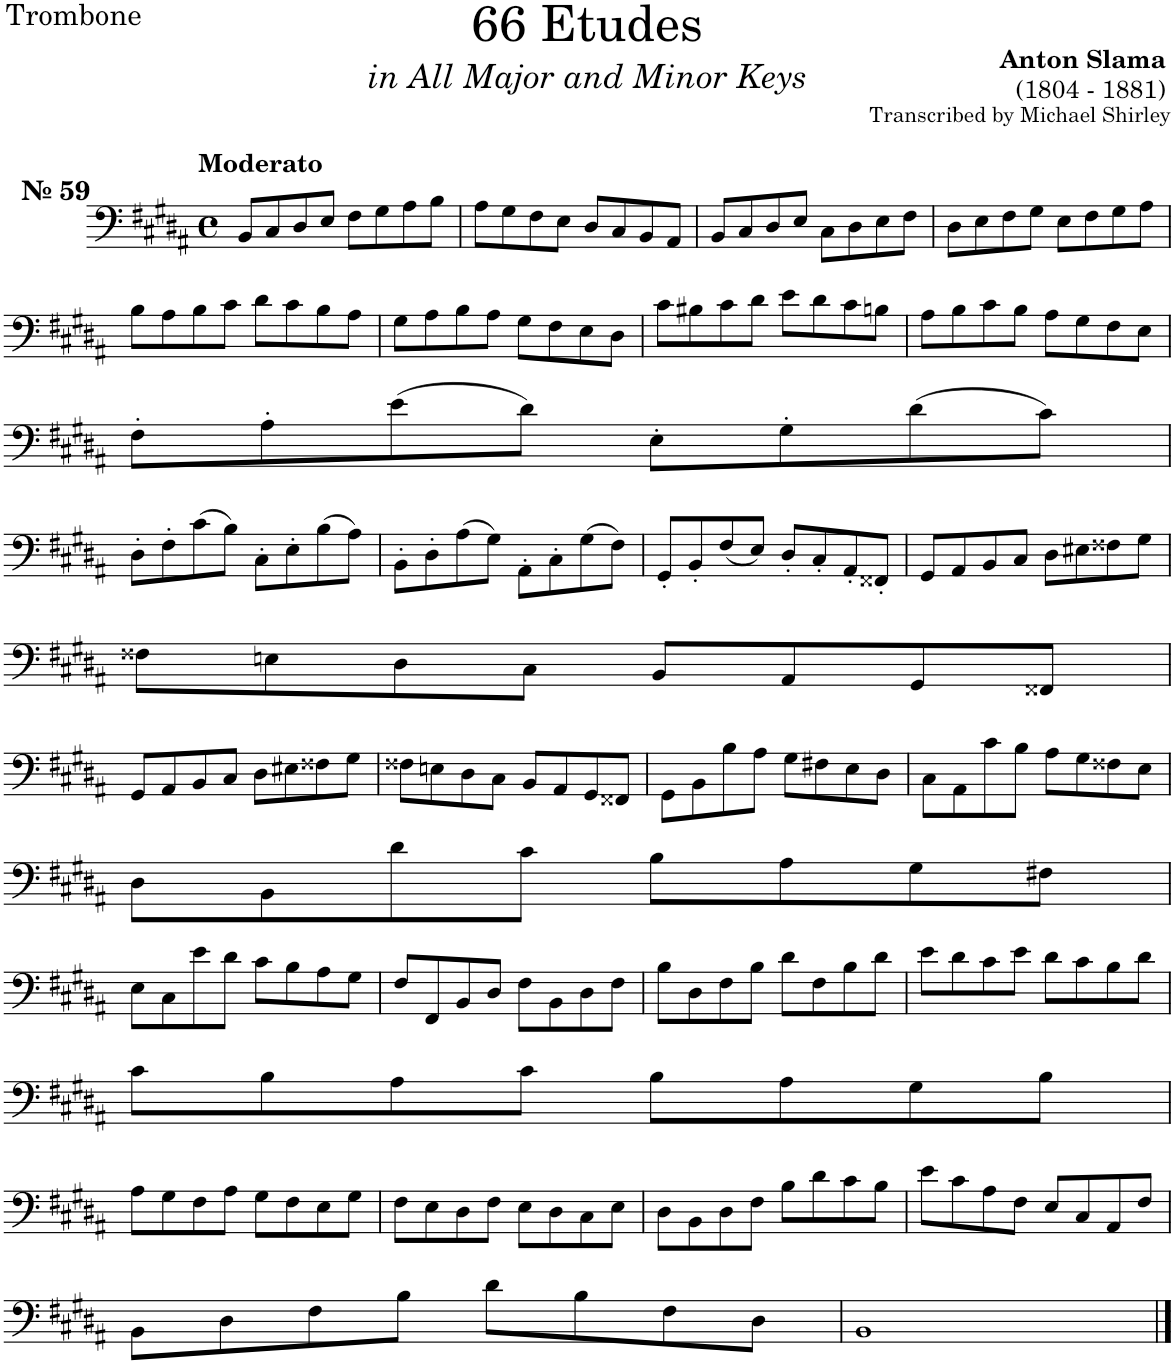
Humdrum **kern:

**kern
*part1
*staff1
*I"Trombone
*I'Tbn.
*clefF4
*k[f#c#g#d#a#]
*M4/4
*met(c)
=1
!LO:TX:a:B:t=Moderato
!LO:TX:a:B:t=№ 59
8BB/L
8C#/
8D#/
8E/J
8F#\L
8G#\
8A#\
8B\J
=2
8A#\L
8G#\
8F#\
8E\J
8D#/L
8C#/
8BB/
8AA#/J
=3
8BB/L
8C#/
8D#/
8E/J
8C#\L
8D#\
8E\
8F#\J
=4
8D#\L
8E\
8F#\
8G#\J
8E\L
8F#\
8G#\
8A#\J
!!LO:LB:g=z
=5
8B\L
8A#\
8B\
8c#\J
8d#\L
8c#\
8B\
8A#\J
=6
8G#\L
8A#\
8B\
8A#\J
8G#\L
8F#\
8E\
8D#\J
=7
8c#\L
8B#X\
8c#\
8d#\J
8e\L
8d#\
8c#\
8Bn\J
=8
8A#\L
8B\
8c#\
8B\J
8A#\L
8G#\
8F#\
8E\J
!!LO:LB:g=z
=9
8F#'\L
8A#'\
(>8e\
8d#\J)
8E'\L
8G#'\
(>8d#\
8c#\J)
!!LO:LB:g=z
=10
8D#'\L
8F#'\
(>8c#\
8B\J)
8C#'\L
8E'\
(>8B\
8A#\J)
=11
8BB'\L
8D#'\
(>8A#\
8G#\J)
8AA#'\L
8C#'\
(>8G#\
8F#\J)
=12
8GG#'/L
8BB'/
(8F#/
8E/J)
8D#'/L
8C#'/
8AA#'/
8FF##X'/J
=13
8GG#/L
8AA#/
8BB/
8C#/J
8D#\L
8E#X\
8F##X\
8G#\J
!!LO:LB:g=z
=14
8F##X\L
8En\
8D#\
8C#\J
8BB/L
8AA#/
8GG#/
8FF##X/J
!!LO:LB:g=z
=15
8GG#/L
8AA#/
8BB/
8C#/J
8D#\L
8E#X\
8F##X\
8G#\J
=16
8F##X\L
8En\
8D#\
8C#\J
8BB/L
8AA#/
8GG#/
8FF##X/J
=17
8GG#\L
8BB\
8B\
8A#\J
8G#\L
8F#X\
8E\
8D#\J
=18
8C#\L
8AA#\
8c#\
8B\J
8A#\L
8G#\
8F##X\
8E\J
!!LO:LB:g=z
=19
8D#\L
8BB\
8d#\
8c#\J
8B\L
8A#\
8G#\
8F#X\J
!!LO:LB:g=z
=20
8E\L
8C#\
8e\
8d#\J
8c#\L
8B\
8A#\
8G#\J
=21
8F#/L
8FF#/
8BB/
8D#/J
8F#\L
8BB\
8D#\
8F#\J
=22
8B\L
8D#\
8F#\
8B\J
8d#\L
8F#\
8B\
8d#\J
=23
8e\L
8d#\
8c#\
8e\J
8d#\L
8c#\
8B\
8d#\J
!!LO:LB:g=z
=24
8c#\L
8B\
8A#\
8c#\J
8B\L
8A#\
8G#\
8B\J
!!LO:LB:g=z
=25
8A#\L
8G#\
8F#\
8A#\J
8G#\L
8F#\
8E\
8G#\J
=26
8F#\L
8E\
8D#\
8F#\J
8E\L
8D#\
8C#\
8E\J
=27
8D#\L
8BB\
8D#\
8F#\J
8B\L
8d#\
8c#\
8B\J
=28
8e\L
8c#\
8A#\
8F#\J
8E/L
8C#/
8AA#/
8F#/J
!!LO:LB:g=z
=29
8BB\L
8D#\
8F#\
8B\J
8d#\L
8B\
8F#\
8D#\J
=30
1BB
==
*-
